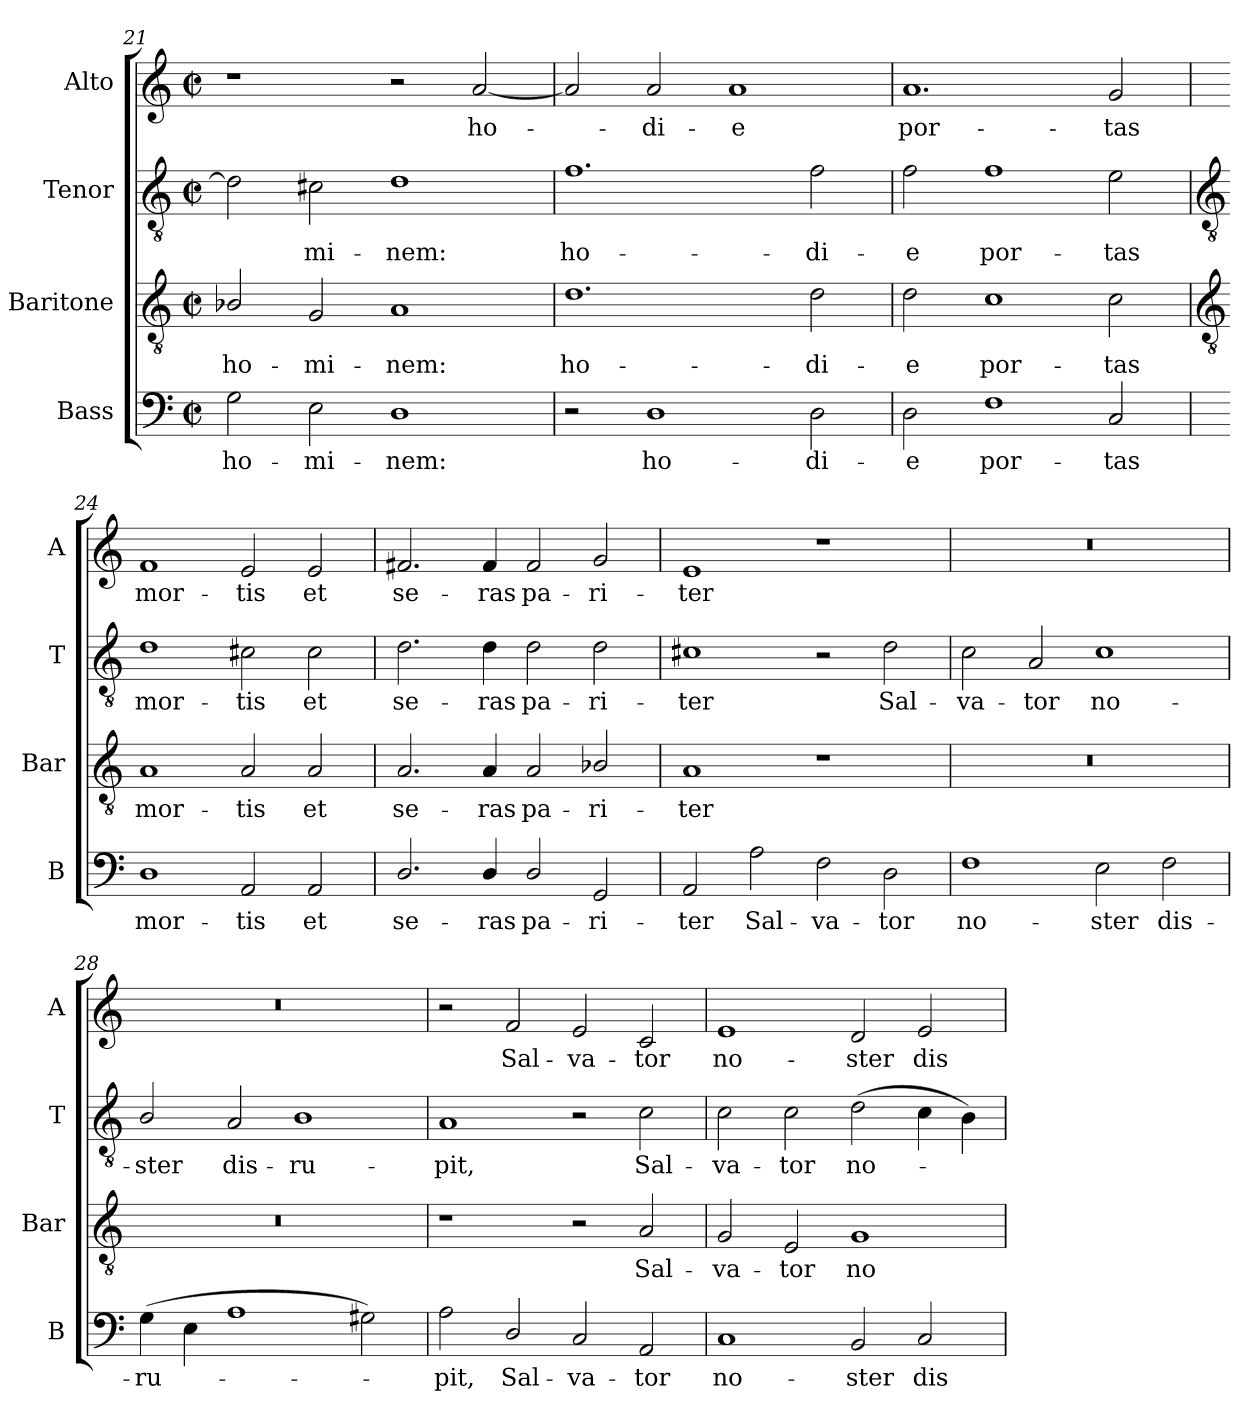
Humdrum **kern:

**kern	**text	**kern	**text	**kern	**text	**kern	**text
*part4	*part4	*part3	*part3	*part2	*part2	*part1	*part1
*staff4	*staff4	*staff3	*staff3	*staff2	*staff2	*staff1	*staff1
*I"Bass	*	*I"Baritone	*	*I"Tenor	*	*I"Alto	*
*I'B	*	*I'Bar	*	*I'T	*	*I'A	*
*clefF4	*	*clefGv2	*	*clefGv2	*	*clefG2	*
*k[]	*	*k[]	*	*k[]	*	*k[]	*
*C:	*	*C:	*	*C:	*	*C:	*
*M4/2	*	*M4/2	*	*M4/2	*	*M4/2	*
*met(c|)	*	*met(c|)	*	*met(c|)	*	*met(c|)	*
=21	=21	=21	=21	=21	=21	=21	=21
!	!LO:LY:b	!	!LO:LY:b	!	!	!	!
2G	ho-	2B-X/	ho-	2d]	.	1r	.
!	!LO:LY:b	!	!LO:LY:b	!	!LO:LY:b	!	!
2E	-mi-	2G	-mi-	2c#X	mi-	.	.
!	!LO:LY:b	!	!LO:LY:b	!	!LO:LY:b	!	!
1D	-nem:	1A	-nem:	1d	-nem:	2r	.
!	!	!	!	!	!	!	!LO:LY:b
.	.	.	.	.	.	[2a	ho-
=22	=22	=22	=22	=22	=22	=22	=22
!	!	!	!LO:LY:b	!	!LO:LY:b	!	!
2r	.	1.d	ho-	1.f	ho-	2a]	.
!	!LO:LY:b	!	!	!	!	!	!LO:LY:b
1D	ho-	.	.	.	.	2a	di-
!	!	!	!	!	!	!	!LO:LY:b
.	.	.	.	.	.	1a	-e
!	!LO:LY:b	!	!LO:LY:b	!	!LO:LY:b	!	!
2D	-di-	2d	-di-	2f\	-di-	.	.
=23	=23	=23	=23	=23	=23	=23	=23
!	!LO:LY:b	!	!LO:LY:b	!	!LO:LY:b	!	!LO:LY:b
2D	-e	2d	-e	2f\	-e	1.a	por-
!	!LO:LY:b	!	!LO:LY:b	!	!LO:LY:b	!	!
1F	por-	1c	por-	1f	por-	.	.
!	!LO:LY:b	!	!LO:LY:b	!	!LO:LY:b	!	!LO:LY:b
2C	-tas	2c	-tas	2e	-tas	2g	-tas
!!LO:LB:g=z
=24	=24	=24	=24	=24	=24	=24	=24
*	*	*clefGv2	*	*clefGv2	*	*	*
!	!LO:LY:b	!	!LO:LY:b	!	!LO:LY:b	!	!LO:LY:b
1D	mor-	1A	mor-	1d	mor-	1f	mor-
!	!LO:LY:b	!	!LO:LY:b	!	!LO:LY:b	!	!LO:LY:b
2AA	-tis	2A	-tis	2c#X	-tis	2e	-tis
!	!LO:LY:b	!	!LO:LY:b	!	!LO:LY:b	!	!LO:LY:b
2AA	et	2A	et	2c#	et	2e	et
=25	=25	=25	=25	=25	=25	=25	=25
!	!LO:LY:b	!	!LO:LY:b	!	!LO:LY:b	!	!LO:LY:b
2.D/	se-	2.A	se-	2.d	se-	2.f#X	se-
!	!LO:LY:b	!	!LO:LY:b	!	!LO:LY:b	!	!LO:LY:b
4D/	-ras	4A	-ras	4d	-ras	4f#	-ras
!	!LO:LY:b	!	!LO:LY:b	!	!LO:LY:b	!	!LO:LY:b
2D/	pa-	2A	pa-	2d	pa-	2f#	pa-
!	!LO:LY:b	!	!LO:LY:b	!	!LO:LY:b	!	!LO:LY:b
2GG	-ri-	2B-X/	-ri-	2d	-ri-	2g	-ri-
=26	=26	=26	=26	=26	=26	=26	=26
!	!LO:LY:b	!	!LO:LY:b	!	!LO:LY:b	!	!LO:LY:b
2AA	-ter	1A	-ter	1c#X	-ter	1e	-ter
!	!LO:LY:b	!	!	!	!	!	!
2A	Sal-	.	.	.	.	.	.
!	!LO:LY:b	!	!	!	!	!	!
2F	-va-	1r	.	2r	.	1r	.
!	!LO:LY:b	!	!	!	!LO:LY:b	!	!
2D	-tor	.	.	2d	Sal-	.	.
=27	=27	=27	=27	=27	=27	=27	=27
!	!LO:LY:b	!	!	!	!LO:LY:b	!	!
1F	no-	0r	.	2c	-va-	0r	.
!	!	!	!	!	!LO:LY:b	!	!
.	.	.	.	2A	-tor	.	.
!	!LO:LY:b	!	!	!	!LO:LY:b	!	!
2E	-ster	.	.	1c	no-	.	.
!	!LO:LY:b	!	!	!	!	!	!
2F	dis-	.	.	.	.	.	.
=28	=28	=28	=28	=28	=28	=28	=28
!	!LO:LY:b	!	!	!	!LO:LY:b	!	!
(>4G	-ru-	0r	.	2B/	-ster	0r	.
4E	.	.	.	.	.	.	.
!	!	!	!	!	!LO:LY:b	!	!
1A	.	.	.	2A	dis-	.	.
!	!	!	!	!	!LO:LY:b	!	!
.	.	.	.	1B	-ru-	.	.
2G#X)	.	.	.	.	.	.	.
=29	=29	=29	=29	=29	=29	=29	=29
!	!LO:LY:b	!	!	!	!LO:LY:b	!	!
2A	pit,	1r	.	1A	-pit,	2r	.
!	!LO:LY:b	!	!	!	!	!	!LO:LY:b
2D/	Sal-	.	.	.	.	2f/	Sal-
!	!LO:LY:b	!	!	!	!	!	!LO:LY:b
2C	-va-	2r	.	2r	.	2e	-va-
!	!LO:LY:b	!	!LO:LY:b	!	!LO:LY:b	!	!LO:LY:b
2AA	-tor	2A	Sal-	2c	Sal-	2c	-tor
=30	=30	=30	=30	=30	=30	=30	=30
!	!LO:LY:b	!	!LO:LY:b	!	!LO:LY:b	!	!LO:LY:b
1C	no-	2G	-va-	2c	-va-	1e	no-
!	!	!	!LO:LY:b	!	!LO:LY:b	!	!
.	.	2E	-tor	2c	-tor	.	.
!	!LO:LY:b	!	!LO:LY:b	!	!LO:LY:b	!	!LO:LY:b
2BB	-ster	1G	no-	(>2d	no-	2d	-ster
!	!LO:LY:b	!	!	!	!	!	!LO:LY:b
2C	dis-	.	.	4c	.	2e	dis-
.	.	.	.	4B)	.	.	.
=	=	=	=	=	=	=	=
*-	*-	*-	*-	*-	*-	*-	*-
